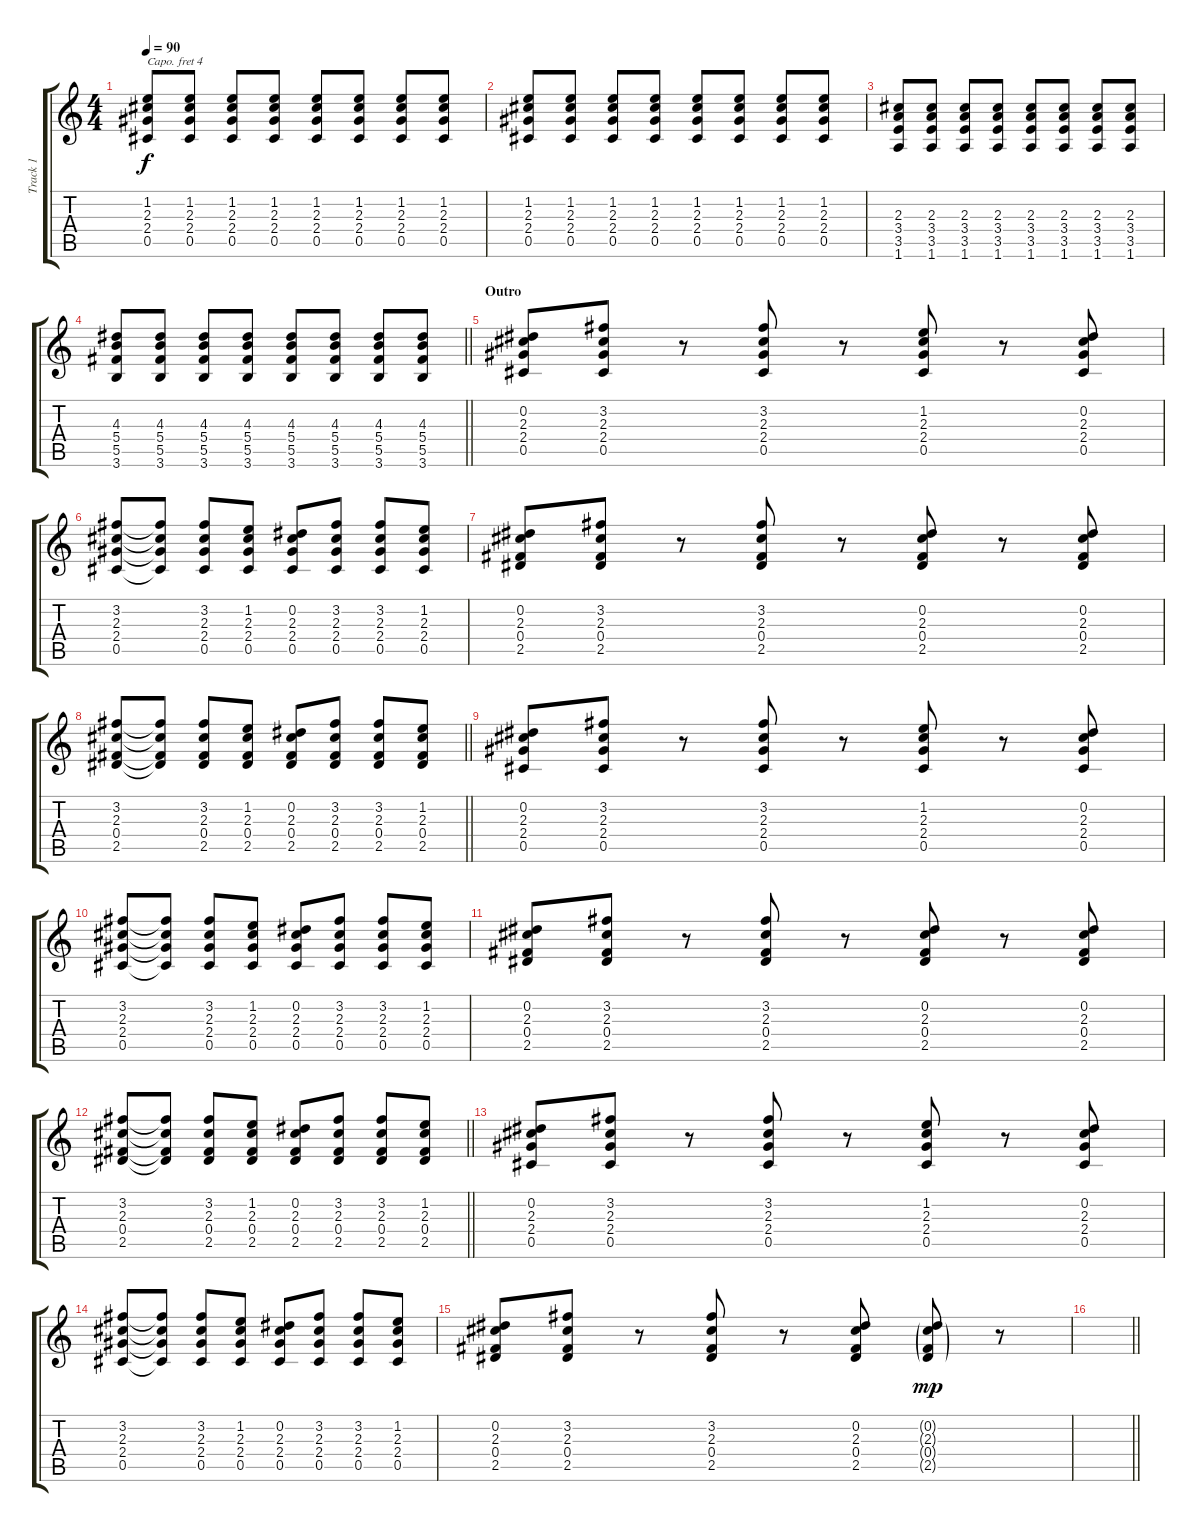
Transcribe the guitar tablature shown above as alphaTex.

\track ("Track 1" "Track 1") {instrument electricguitarclean}
\staff {score tabs}
\capo 4
\tuning (E4 B3 G3 D3 A2 E2) {hide}
\ts (4 4)
\tempo 90
\clef g2
\ks c
(1.2 2.3 2.4 0.5).8{dy f} (1.2 2.3 2.4 0.5).8 (1.2 2.3 2.4 0.5).8 (1.2 2.3 2.4 0.5).8 (1.2 2.3 2.4 0.5).8 (1.2 2.3 2.4 0.5).8 (1.2 2.3 2.4 0.5).8 (1.2 2.3 2.4 0.5).8 |
(1.2 2.3 2.4 0.5).8 (1.2 2.3 2.4 0.5).8 (1.2 2.3 2.4 0.5).8 (1.2 2.3 2.4 0.5).8 (1.2 2.3 2.4 0.5).8 (1.2 2.3 2.4 0.5).8 (1.2 2.3 2.4 0.5).8 (1.2 2.3 2.4 0.5).8 |
(2.3 3.4 3.5 1.6).8 (2.3 3.4 3.5 1.6).8 (2.3 3.4 3.5 1.6).8 (2.3 3.4 3.5 1.6).8 (2.3 3.4 3.5 1.6).8 (2.3 3.4 3.5 1.6).8 (2.3 3.4 3.5 1.6).8 (2.3 3.4 3.5 1.6).8 |
\barLineRight lightlight
(4.3 5.4 5.5 3.6).8 (4.3 5.4 5.5 3.6).8 (4.3 5.4 5.5 3.6).8 (4.3 5.4 5.5 3.6).8 (4.3 5.4 5.5 3.6).8 (4.3 5.4 5.5 3.6).8 (4.3 5.4 5.5 3.6).8 (4.3 5.4 5.5 3.6).8 |
\section ("" "Outro")
(0.2 2.3 2.4 0.5).8 (3.2 2.3 2.4 0.5).8 r.8 (3.2 2.3 2.4 0.5).8 r.8 (1.2 2.3 2.4 0.5).8 r.8 (0.2 2.3 2.4 0.5).8 |
(3.2 2.3 2.4 0.5).8 (3.2{t} 2.3{t} 2.4{t} 0.5{t}).8 (3.2 2.3 2.4 0.5).8 (1.2 2.3 2.4 0.5).8 (0.2 2.3 2.4 0.5).8 (3.2 2.3 2.4 0.5).8 (3.2 2.3 2.4 0.5).8 (1.2 2.3 2.4 0.5).8 |
(0.2 2.3 0.4 2.5).8 (3.2 2.3 0.4 2.5).8 r.8 (3.2 2.3 0.4 2.5).8 r.8 (0.2 2.3 0.4 2.5).8 r.8 (0.2 2.3 0.4 2.5).8 |
\barLineRight lightlight
(3.2 2.3 0.4 2.5).8 (3.2{t} 2.3{t} 0.4{t} 2.5{t}).8 (3.2 2.3 0.4 2.5).8 (1.2 2.3 0.4 2.5).8 (0.2 2.3 0.4 2.5).8 (3.2 2.3 0.4 2.5).8 (3.2 2.3 0.4 2.5).8 (1.2 2.3 0.4 2.5).8 |
(0.2 2.3 2.4 0.5).8 (3.2 2.3 2.4 0.5).8 r.8 (3.2 2.3 2.4 0.5).8 r.8 (1.2 2.3 2.4 0.5).8 r.8 (0.2 2.3 2.4 0.5).8 |
(3.2 2.3 2.4 0.5).8 (3.2{t} 2.3{t} 2.4{t} 0.5{t}).8 (3.2 2.3 2.4 0.5).8 (1.2 2.3 2.4 0.5).8 (0.2 2.3 2.4 0.5).8 (3.2 2.3 2.4 0.5).8 (3.2 2.3 2.4 0.5).8 (1.2 2.3 2.4 0.5).8 |
(0.2 2.3 0.4 2.5).8 (3.2 2.3 0.4 2.5).8 r.8 (3.2 2.3 0.4 2.5).8 r.8 (0.2 2.3 0.4 2.5).8 r.8 (0.2 2.3 0.4 2.5).8 |
\barLineRight lightlight
(3.2 2.3 0.4 2.5).8 (3.2{t} 2.3{t} 0.4{t} 2.5{t}).8 (3.2 2.3 0.4 2.5).8 (1.2 2.3 0.4 2.5).8 (0.2 2.3 0.4 2.5).8 (3.2 2.3 0.4 2.5).8 (3.2 2.3 0.4 2.5).8 (1.2 2.3 0.4 2.5).8 |
(0.2 2.3 2.4 0.5).8 (3.2 2.3 2.4 0.5).8 r.8 (3.2 2.3 2.4 0.5).8 r.8 (1.2 2.3 2.4 0.5).8 r.8 (0.2 2.3 2.4 0.5).8 |
(3.2 2.3 2.4 0.5).8 (3.2{t} 2.3{t} 2.4{t} 0.5{t}).8 (3.2 2.3 2.4 0.5).8 (1.2 2.3 2.4 0.5).8 (0.2 2.3 2.4 0.5).8 (3.2 2.3 2.4 0.5).8 (3.2 2.3 2.4 0.5).8 (1.2 2.3 2.4 0.5).8 |
(0.2 2.3 0.4 2.5).8 (3.2 2.3 0.4 2.5).8 r.8 (3.2 2.3 0.4 2.5).8 r.8 (0.2 2.3 0.4 2.5).8 (0.2{g} 2.3{g} 0.4{g} 2.5{g}).8{dy mp} r.8 |
\barLineRight lightlight
